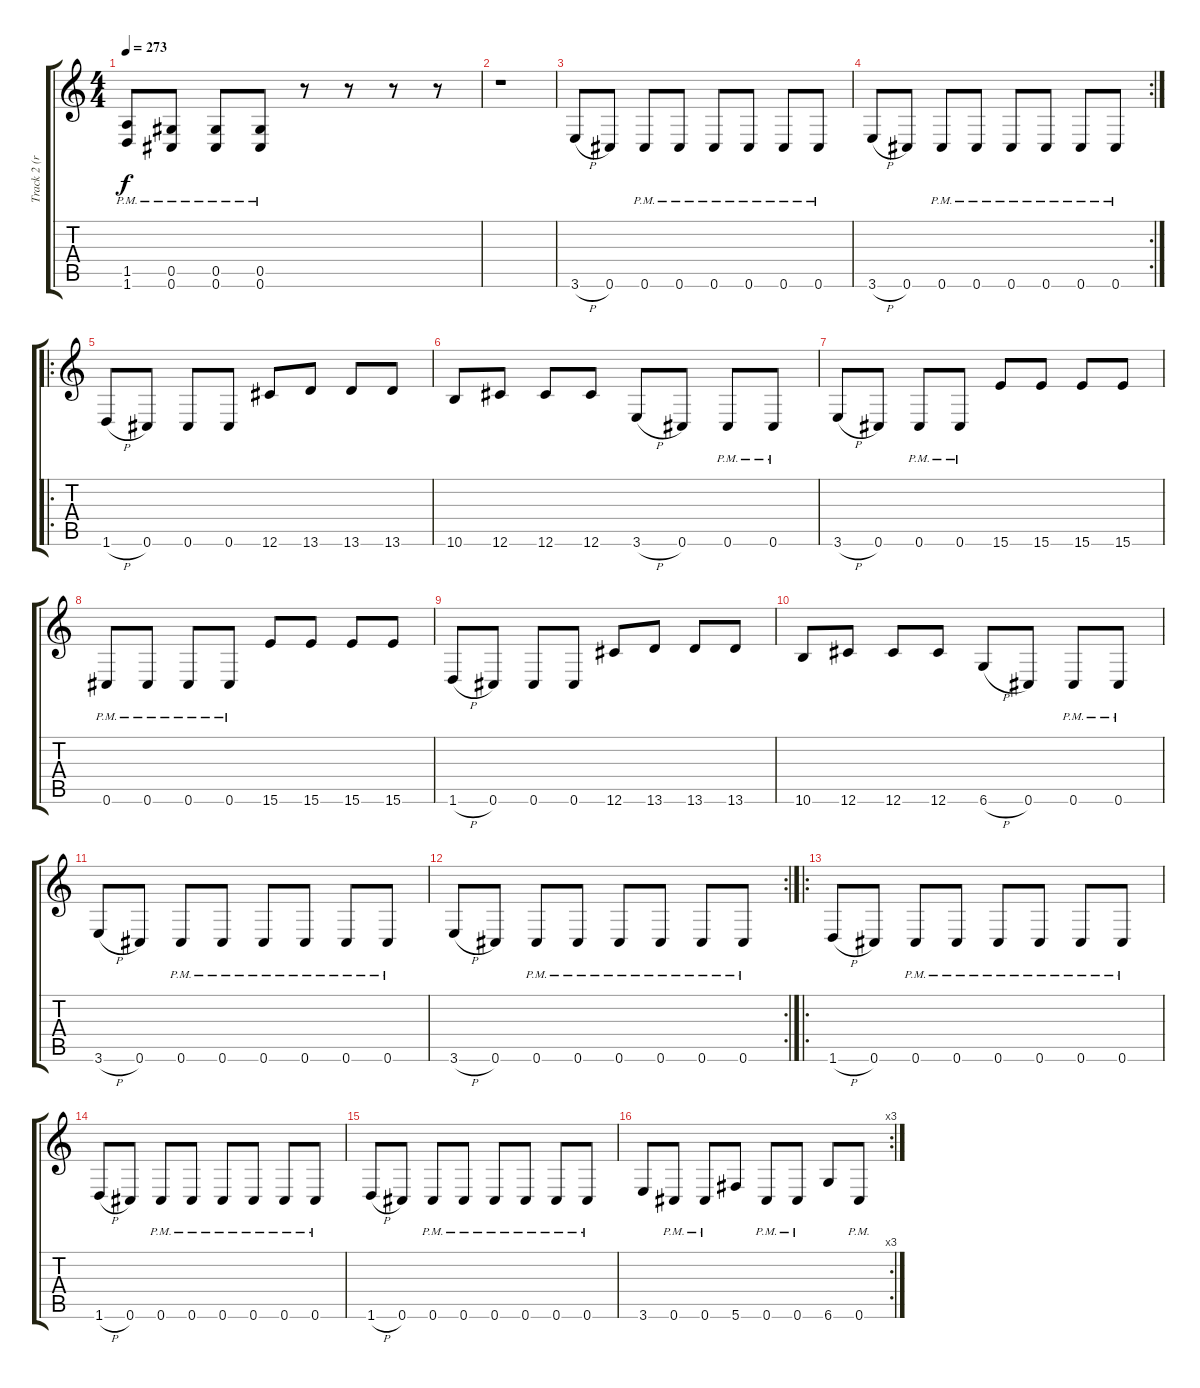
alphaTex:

\track ("Track 2 (right)" "Track 2 (r") {instrument distortionguitar}
\staff {score tabs}
\tuning (Eb4 Bb3 Gb3 Db3 Ab2 Db2) {hide}
\ts (4 4)
\tempo 273
\clef g2
\ks c
(1.5{pm} 1.6{pm}).8{dy f} (0.5{pm} 0.6{pm}).8 (0.5{pm} 0.6{pm}).8 (0.5{pm} 0.6{pm}).8 r.8 r.8 r.8 r.8 |
r.1 |
3.6{h}.8 0.6.8 0.6{pm}.8 0.6{pm}.8 0.6{pm}.8 0.6{pm}.8 0.6{pm}.8 0.6{pm}.8 |
\rc 2
3.6{h}.8 0.6.8 0.6{pm}.8 0.6{pm}.8 0.6{pm}.8 0.6{pm}.8 0.6{pm}.8 0.6{pm}.8 |
\ro
1.6{h}.8 0.6.8 0.6.8 0.6.8 12.6.8 13.6.8 13.6.8 13.6.8 |
10.6.8 12.6.8 12.6.8 12.6.8 3.6{h}.8 0.6.8 0.6{pm}.8 0.6{pm}.8 |
3.6{h}.8 0.6.8 0.6{pm}.8 0.6{pm}.8 15.6.8 15.6.8 15.6.8 15.6.8 |
0.6{pm}.8 0.6{pm}.8 0.6{pm}.8 0.6{pm}.8 15.6.8 15.6.8 15.6.8 15.6.8 |
1.6{h}.8 0.6.8 0.6.8 0.6.8 12.6.8 13.6.8 13.6.8 13.6.8 |
10.6.8 12.6.8 12.6.8 12.6.8 6.6{h}.8 0.6.8 0.6{pm}.8 0.6{pm}.8 |
3.6{h}.8 0.6.8 0.6{pm}.8 0.6{pm}.8 0.6{pm}.8 0.6{pm}.8 0.6{pm}.8 0.6{pm}.8 |
\rc 2
3.6{h}.8 0.6.8 0.6{pm}.8 0.6{pm}.8 0.6{pm}.8 0.6{pm}.8 0.6{pm}.8 0.6{pm}.8 |
\ro
1.6{h}.8 0.6.8 0.6{pm}.8 0.6{pm}.8 0.6{pm}.8 0.6{pm}.8 0.6{pm}.8 0.6{pm}.8 |
1.6{h}.8 0.6.8 0.6{pm}.8 0.6{pm}.8 0.6{pm}.8 0.6{pm}.8 0.6{pm}.8 0.6{pm}.8 |
1.6{h}.8 0.6.8 0.6{pm}.8 0.6{pm}.8 0.6{pm}.8 0.6{pm}.8 0.6{pm}.8 0.6{pm}.8 |
\rc 3
3.6.8 0.6{pm}.8 0.6{pm}.8 5.6.8 0.6{pm}.8 0.6{pm}.8 6.6.8 0.6{pm}.8
